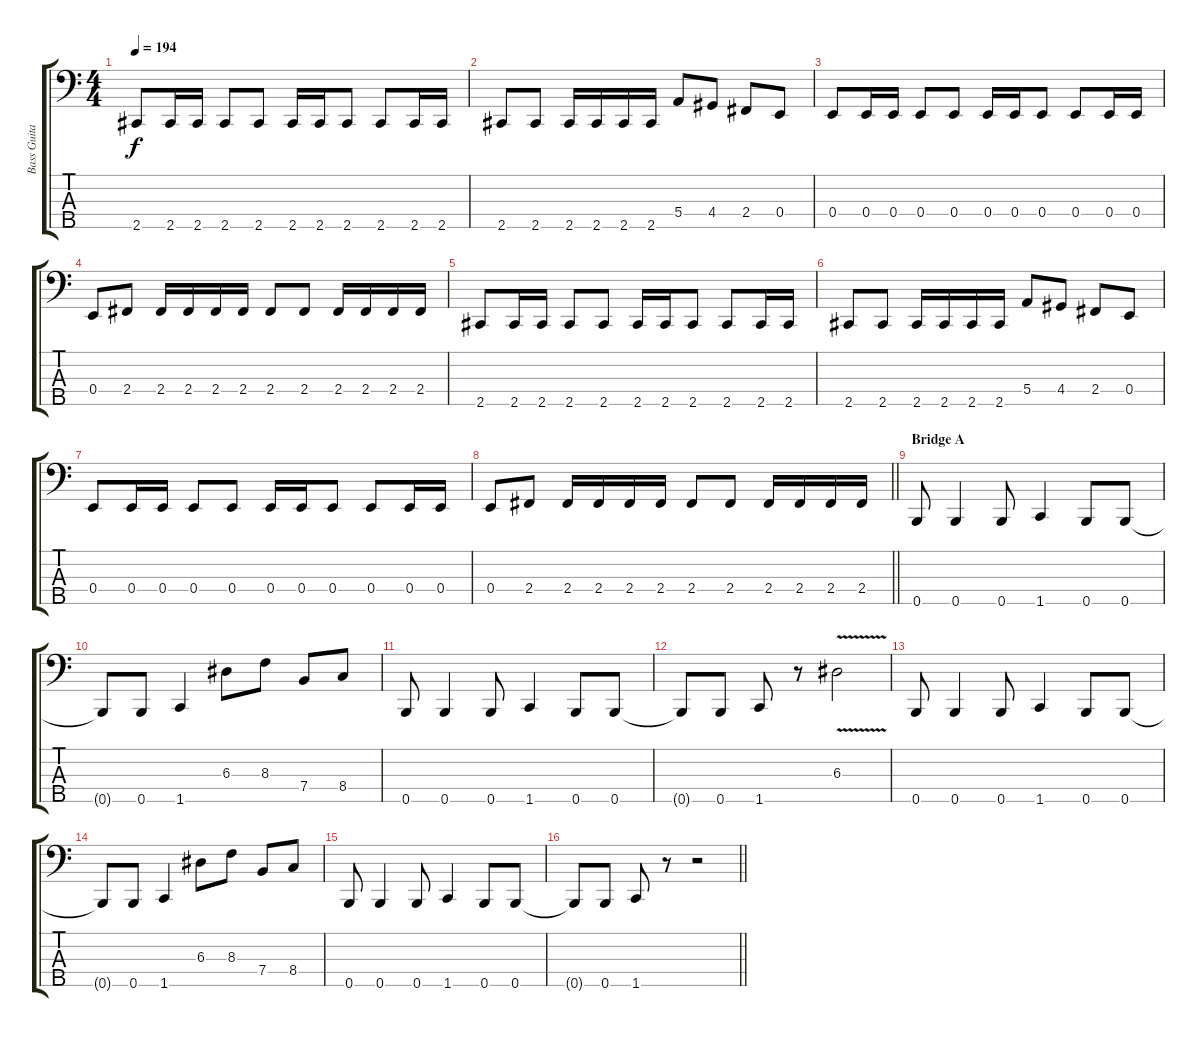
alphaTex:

\track ("Bass Guitar" "Bass Guita") {instrument electricbassfinger}
\staff {score tabs}
\tuning (G2 D2 A1 E1 B0) {hide}
\ts (4 4)
\tempo 194
\clef f4
\ks c
2.5.8{dy f} 2.5.16 2.5.16 2.5.8 2.5.8 2.5.16 2.5.16 2.5.8 2.5.8 2.5.16 2.5.16 |
2.5.8 2.5.8 2.5.16 2.5.16 2.5.16 2.5.16 5.4.8 4.4.8 2.4.8 0.4.8 |
0.4.8 0.4.16 0.4.16 0.4.8 0.4.8 0.4.16 0.4.16 0.4.8 0.4.8 0.4.16 0.4.16 |
0.4.8 2.4.8 2.4.16 2.4.16 2.4.16 2.4.16 2.4.8 2.4.8 2.4.16 2.4.16 2.4.16 2.4.16 |
2.5.8 2.5.16 2.5.16 2.5.8 2.5.8 2.5.16 2.5.16 2.5.8 2.5.8 2.5.16 2.5.16 |
2.5.8 2.5.8 2.5.16 2.5.16 2.5.16 2.5.16 5.4.8 4.4.8 2.4.8 0.4.8 |
0.4.8 0.4.16 0.4.16 0.4.8 0.4.8 0.4.16 0.4.16 0.4.8 0.4.8 0.4.16 0.4.16 |
\barLineRight lightlight
0.4.8 2.4.8 2.4.16 2.4.16 2.4.16 2.4.16 2.4.8 2.4.8 2.4.16 2.4.16 2.4.16 2.4.16 |
\section ("" "Bridge A")
0.5.8 0.5.4 0.5.8 1.5.4 0.5.8 0.5.8 |
0.5{t}.8 0.5.8 1.5.4 6.3.8 8.3.8 7.4.8 8.4.8 |
0.5.8 0.5.4 0.5.8 1.5.4 0.5.8 0.5.8 |
0.5{t}.8 0.5.8 1.5.8 r.8 6.3{v}.2 |
0.5.8 0.5.4 0.5.8 1.5.4 0.5.8 0.5.8 |
0.5{t}.8 0.5.8 1.5.4 6.3.8 8.3.8 7.4.8 8.4.8 |
0.5.8 0.5.4 0.5.8 1.5.4 0.5.8 0.5.8 |
\barLineRight lightlight
0.5{t}.8 0.5.8 1.5.8 r.8 r.2
